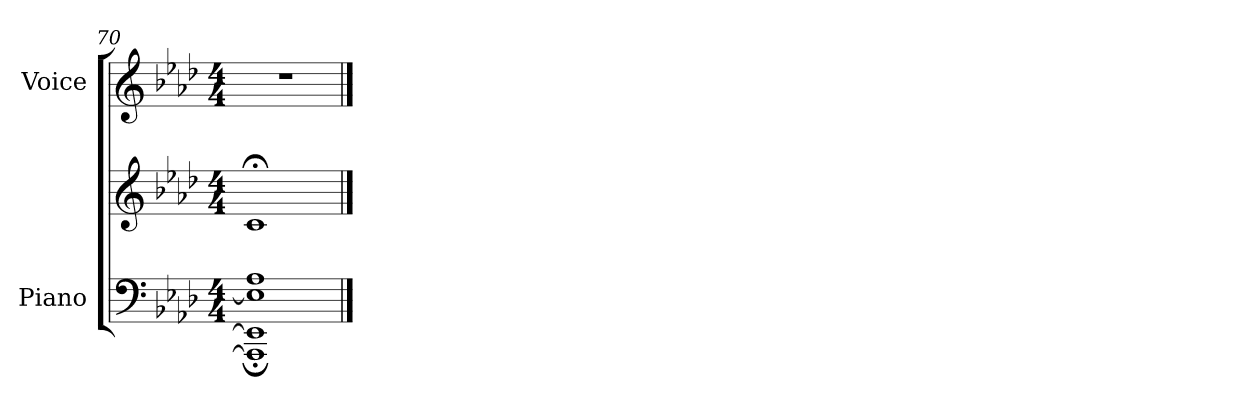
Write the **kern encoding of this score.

**kern	**kern	**kern
*part2	*part2	*part1
*staff3	*staff2	*staff1
*I"Piano	*	*I"Voice
*I'Pno	*	*
*clefF4	*clefG2	*clefG2
*k[b-e-a-d-]	*k[b-e-a-d-]	*k[b-e-a-d-]
*M4/4	*M4/4	*M4/4
=70	=70	=70
*^	*	*
1E-] 1A-	1AAA-]; 1EE-];	1c;<	1r
*v	*v	*	*
==	==	==
*-	*-	*-
